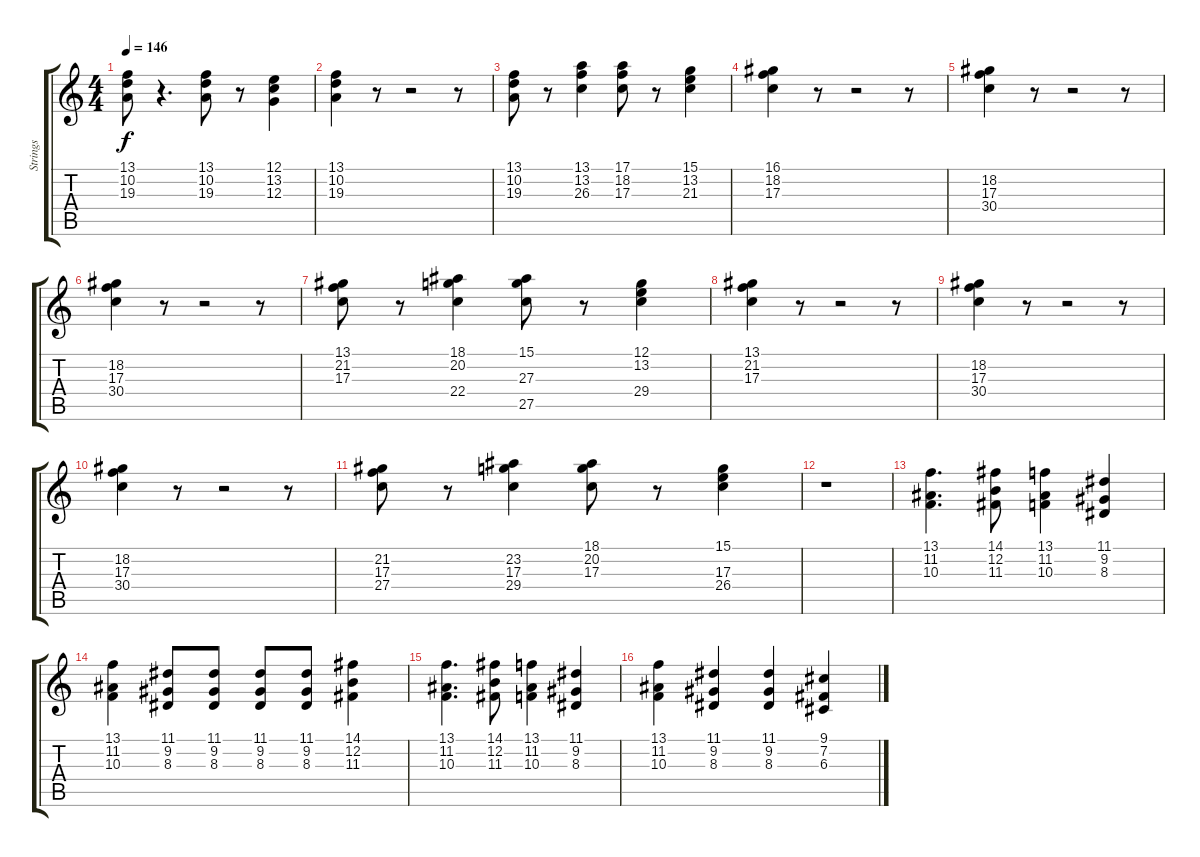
\track ("Strings" "Strings") {instrument stringensemble1}
\staff {score tabs}
\tuning (E4 B3 G3 D3 A2 E2) {hide}
\ts (4 4)
\tempo 146
\clef g2
\ks c
(13.1 10.2 19.3).8{dy f} r.4{d} (13.1 10.2 19.3).8 r.8 (12.1 13.2 12.3).4 |
(13.1 10.2 19.3).4 r.8 r.2 r.8 |
(13.1 10.2 19.3).8 r.8 (13.1 13.2 26.3).4 (17.1 18.2 17.3).8 r.8 (15.1 13.2 21.3).4 |
(16.1 18.2 17.3).4 r.8 r.2 r.8 |
(18.2 17.3 30.4).4 r.8 r.2 r.8 |
(18.2 17.3 30.4).4 r.8 r.2 r.8 |
(13.1 21.2 17.3).8 r.8 (18.1 20.2 22.4).4 (15.1 27.3 27.5).8 r.8 (12.1 13.2 29.4).4 |
(13.1 21.2 17.3).4 r.8 r.2 r.8 |
(18.2 17.3 30.4).4 r.8 r.2 r.8 |
(18.2 17.3 30.4).4 r.8 r.2 r.8 |
(21.2 17.3 27.4).8 r.8 (23.2 17.3 29.4).4 (18.1 20.2 17.3).8 r.8 (15.1 17.3 26.4).4 |
r.1 |
(13.1 11.2 10.3).4{d} (14.1 12.2 11.3).8 (13.1 11.2 10.3).4 (11.1 9.2 8.3).4 |
(13.1 11.2 10.3).4 (11.1 9.2 8.3).8 (11.1 9.2 8.3).8 (11.1 9.2 8.3).8 (11.1 9.2 8.3).8 (14.1 12.2 11.3).4 |
(13.1 11.2 10.3).4{d} (14.1 12.2 11.3).8 (13.1 11.2 10.3).4 (11.1 9.2 8.3).4 |
(13.1 11.2 10.3).4 (11.1 9.2 8.3).4 (11.1 9.2 8.3).4 (9.1 7.2 6.3).4
